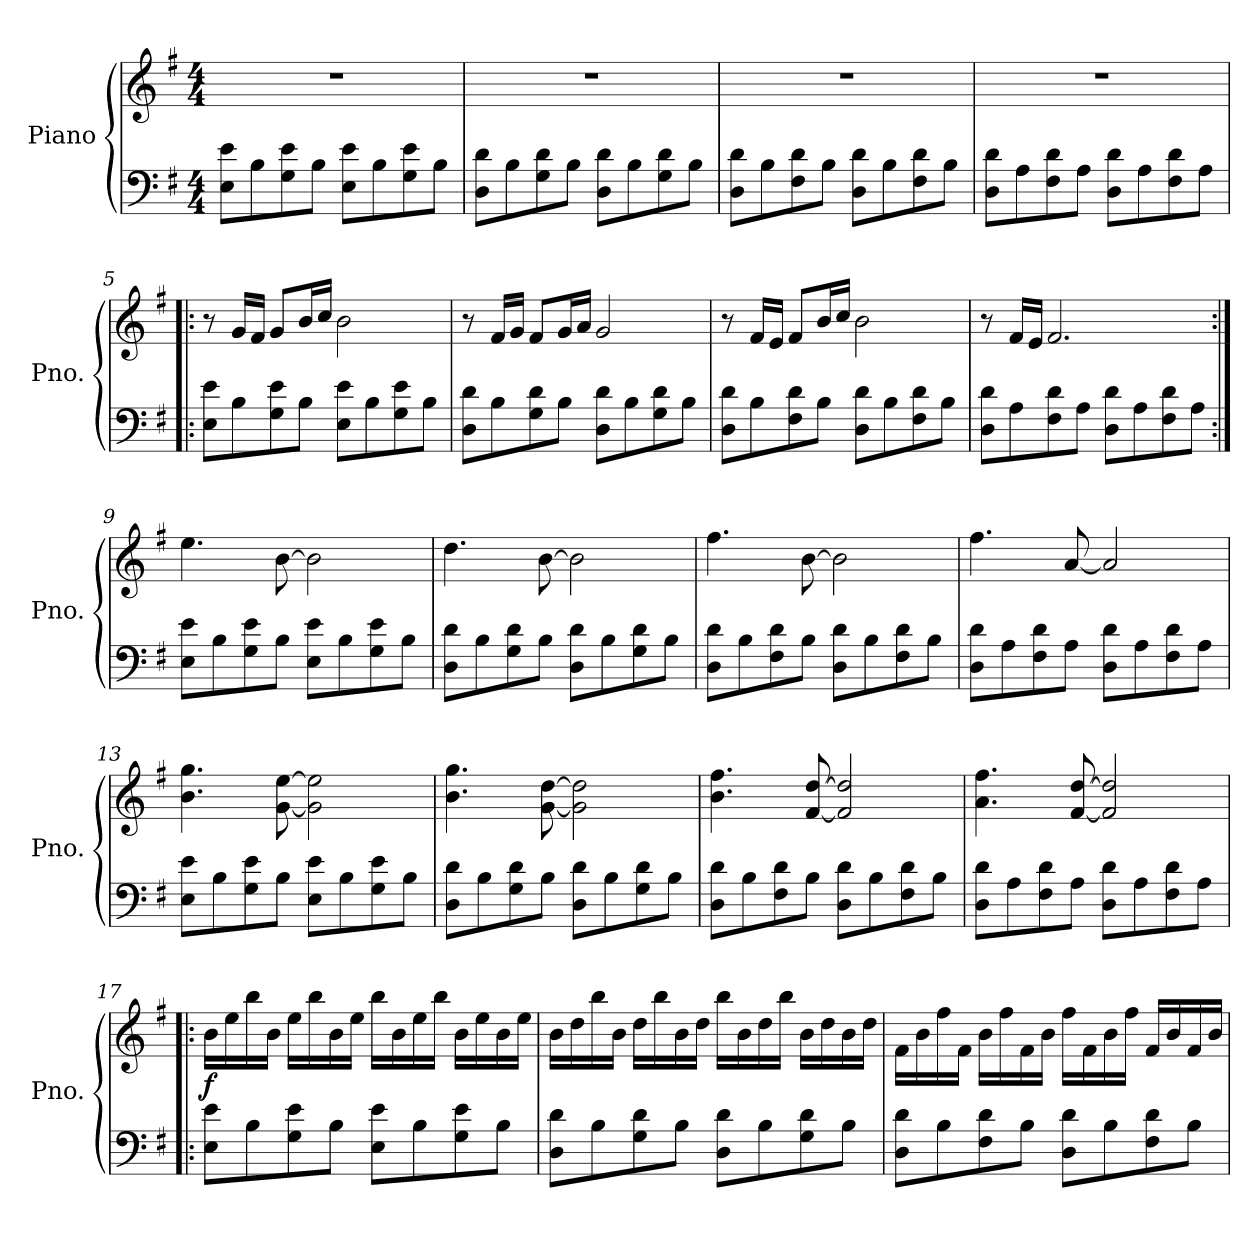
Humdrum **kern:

**kern	**kern	**dynam
*part1	*part1	*part1
*staff2	*staff1	*staff1/2
*I"Piano	*	*
*I'Pno.	*	*
*clefF4	*clefG2	*
*k[f#]	*k[f#]	*
*M4/4	*M4/4	*
*MM100	*MM100	*
=1	=1	=1
8E\ 8e\L	1r	.
8B\	.	.
8G\ 8e\	.	.
8B\J	.	.
8E\ 8e\L	.	.
8B\	.	.
8G\ 8e\	.	.
8B\J	.	.
=2	=2	=2
8D\ 8d\L	1r	.
8B\	.	.
8G\ 8d\	.	.
8B\J	.	.
8D\ 8d\L	.	.
8B\	.	.
8G\ 8d\	.	.
8B\J	.	.
=3	=3	=3
8D\ 8d\L	1r	.
8B\	.	.
8F#\ 8d\	.	.
8B\J	.	.
8D\ 8d\L	.	.
8B\	.	.
8F#\ 8d\	.	.
8B\J	.	.
!!LO:LB:g=z
=4	=4	=4
8D\ 8d\L	1r	.
8A\	.	.
8F#\ 8d\	.	.
8A\J	.	.
8D\ 8d\L	.	.
8A\	.	.
8F#\ 8d\	.	.
8A\J	.	.
=5!|:	=5!|:	=5!|:
8E\ 8e\L	8r	.
8B\	16g/LL	.
.	16f#/JJ	.
8G\ 8e\	8g/L	.
8B\J	16b/L	.
.	16cc/JJ	.
8E\ 8e\L	2b\	.
8B\	.	.
8G\ 8e\	.	.
8B\J	.	.
=6	=6	=6
8D\ 8d\L	8r	.
8B\	16f#/LL	.
.	16g/JJ	.
8G\ 8d\	8f#/L	.
8B\J	16g/L	.
.	16a/JJ	.
8D\ 8d\L	2g/	.
8B\	.	.
8G\ 8d\	.	.
8B\J	.	.
!!LO:LB:g=z
=7	=7	=7
8D\ 8d\L	8r	.
8B\	16f#/LL	.
.	16e/JJ	.
8F#\ 8d\	8f#/L	.
8B\J	16b/L	.
.	16cc/JJ	.
8D\ 8d\L	2b\	.
8B\	.	.
8F#\ 8d\	.	.
8B\J	.	.
=8	=8	=8
8D\ 8d\L	8r	.
8A\	16f#/LL	.
.	16e/JJ	.
8F#\ 8d\	2.f#/	.
8A\J	.	.
8D\ 8d\L	.	.
8A\	.	.
8F#\ 8d\	.	.
8A\J	.	.
=9:|!	=9:|!	=9:|!
8E\ 8e\L	4.ee\	.
8B\	.	.
8G\ 8e\	.	.
8B\J	[8b\	.
8E\ 8e\L	2b\]	.
8B\	.	.
8G\ 8e\	.	.
8B\J	.	.
!!LO:LB:g=z
=10	=10	=10
8D\ 8d\L	4.dd\	.
8B\	.	.
8G\ 8d\	.	.
8B\J	[8b\	.
8D\ 8d\L	2b\]	.
8B\	.	.
8G\ 8d\	.	.
8B\J	.	.
=11	=11	=11
8D\ 8d\L	4.ff#\	.
8B\	.	.
8F#\ 8d\	.	.
8B\J	[8b\	.
8D\ 8d\L	2b\]	.
8B\	.	.
8F#\ 8d\	.	.
8B\J	.	.
=12	=12	=12
8D\ 8d\L	4.ff#\	.
8A\	.	.
8F#\ 8d\	.	.
8A\J	[8a/	.
8D\ 8d\L	2a/]	.
8A\	.	.
8F#\ 8d\	.	.
8A\J	.	.
!!LO:LB:g=z
=13	=13	=13
8E\ 8e\L	4.b\ 4.gg\	.
8B\	.	.
8G\ 8e\	.	.
8B\J	[8g\ [8ee\	.
8E\ 8e\L	2g\] 2ee\]	.
8B\	.	.
8G\ 8e\	.	.
8B\J	.	.
=14	=14	=14
8D\ 8d\L	4.b\ 4.gg\	.
8B\	.	.
8G\ 8d\	.	.
8B\J	[8g\ [8dd\	.
8D\ 8d\L	2g\] 2dd\]	.
8B\	.	.
8G\ 8d\	.	.
8B\J	.	.
=15	=15	=15
8D\ 8d\L	4.b\ 4.ff#\	.
8B\	.	.
8F#\ 8d\	.	.
8B\J	[8f#/ [8dd/	.
8D\ 8d\L	2f#/] 2dd/]	.
8B\	.	.
8F#\ 8d\	.	.
8B\J	.	.
!!LO:LB:g=z
=16	=16	=16
8D\ 8d\L	4.a\ 4.ff#\	.
8A\	.	.
8F#\ 8d\	.	.
8A\J	[8f#/ [8dd/	.
8D\ 8d\L	2f#/] 2dd/]	.
8A\	.	.
8F#\ 8d\	.	.
8A\J	.	.
=17!|:	=17!|:	=17!|:
!	!	!LO:DY:b
8E\ 8e\L	16b\LL	f
.	16ee\	.
8B\	16bb\	.
.	16b\JJ	.
8G\ 8e\	16ee\LL	.
.	16bb\	.
8B\J	16b\	.
.	16ee\JJ	.
8E\ 8e\L	16bb\LL	.
.	16b\	.
8B\	16ee\	.
.	16bb\JJ	.
8G\ 8e\	16b\LL	.
.	16ee\	.
8B\J	16b\	.
.	16ee\JJ	.
!!LO:PB:g=z
=18	=18	=18
8D\ 8d\L	16b\LL	.
.	16dd\	.
8B\	16bb\	.
.	16b\JJ	.
8G\ 8d\	16dd\LL	.
.	16bb\	.
8B\J	16b\	.
.	16dd\JJ	.
8D\ 8d\L	16bb\LL	.
.	16b\	.
8B\	16dd\	.
.	16bb\JJ	.
8G\ 8d\	16b\LL	.
.	16dd\	.
8B\J	16b\	.
.	16dd\JJ	.
=19	=19	=19
8D\ 8d\L	16f#\LL	.
.	16b\	.
8B\	16ff#\	.
.	16f#\JJ	.
8F#\ 8d\	16b\LL	.
.	16ff#\	.
8B\J	16f#\	.
.	16b\JJ	.
8D\ 8d\L	16ff#\LL	.
.	16f#\	.
8B\	16b\	.
.	16ff#\JJ	.
8F#\ 8d\	16f#/LL	.
.	16b/	.
8B\J	16f#/	.
.	16b/JJ	.
=	=	=
*-	*-	*-
